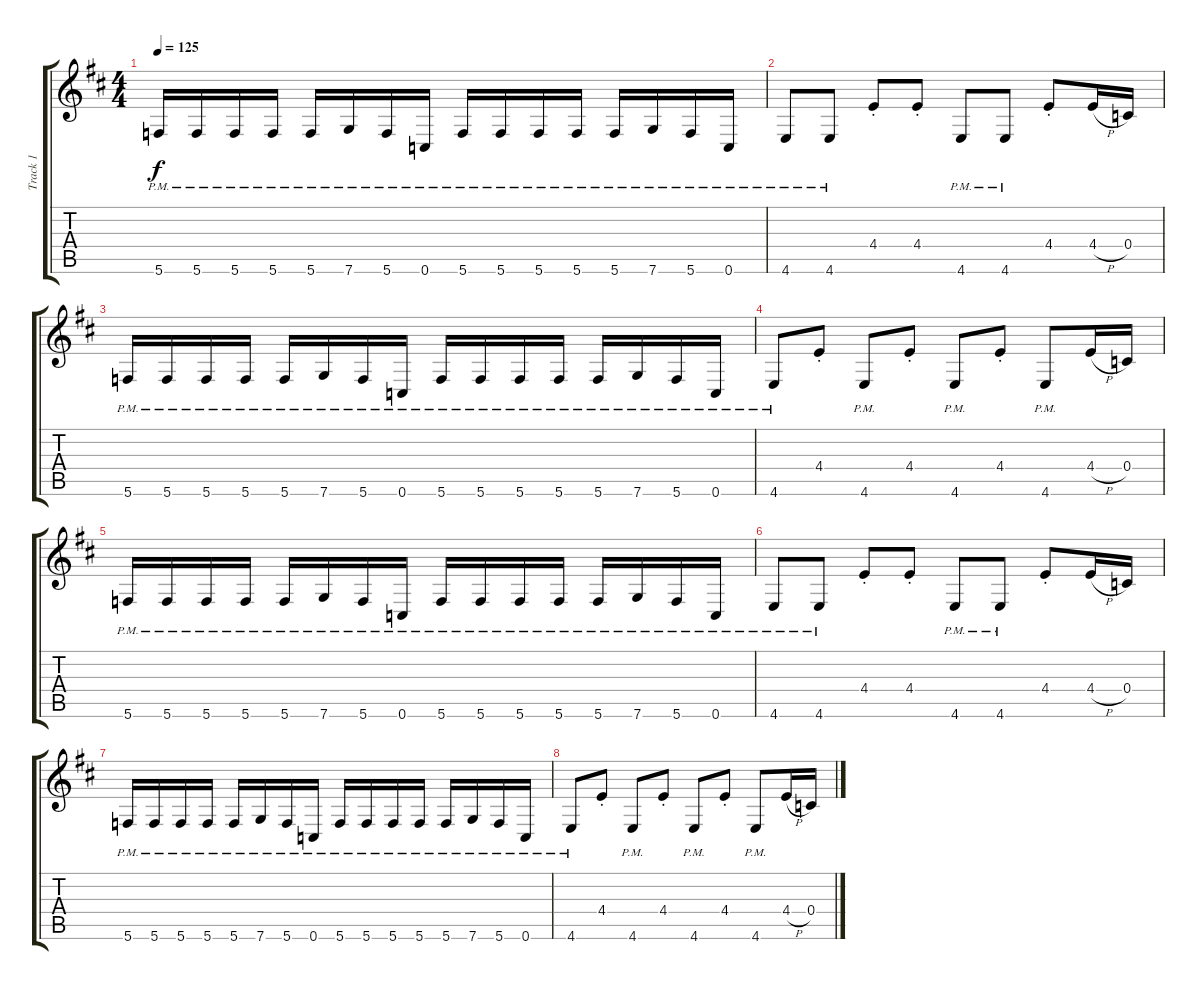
\track ("Track 1" "Track 1") {instrument overdrivenguitar}
\staff {score tabs}
\tuning (D4 A3 F3 C3 G2 C2) {hide}
\ts (4 4)
\tempo 125
\clef g2
\ks d
5.6{pm}.16{dy f} 5.6{pm}.16 5.6{pm}.16 5.6{pm}.16 5.6{pm}.16 7.6{pm}.16 5.6{pm}.16 0.6{pm}.16 5.6{pm}.16 5.6{pm}.16 5.6{pm}.16 5.6{pm}.16 5.6{pm}.16 7.6{pm}.16 5.6{pm}.16 0.6{pm}.16 |
4.6{pm}.8 4.6{pm}.8 4.4{st}.8 4.4{st}.8 4.6{pm}.8 4.6{pm}.8 4.4{st}.8 4.4{h}.16 0.4.16 |
5.6{pm}.16 5.6{pm}.16 5.6{pm}.16 5.6{pm}.16 5.6{pm}.16 7.6{pm}.16 5.6{pm}.16 0.6{pm}.16 5.6{pm}.16 5.6{pm}.16 5.6{pm}.16 5.6{pm}.16 5.6{pm}.16 7.6{pm}.16 5.6{pm}.16 0.6{pm}.16 |
4.6{pm}.8 4.4{st}.8 4.6{pm}.8 4.4{st}.8 4.6{pm}.8 4.4{st}.8 4.6{pm}.8 4.4{h}.16 0.4.16 |
5.6{pm}.16 5.6{pm}.16 5.6{pm}.16 5.6{pm}.16 5.6{pm}.16 7.6{pm}.16 5.6{pm}.16 0.6{pm}.16 5.6{pm}.16 5.6{pm}.16 5.6{pm}.16 5.6{pm}.16 5.6{pm}.16 7.6{pm}.16 5.6{pm}.16 0.6{pm}.16 |
4.6{pm}.8 4.6{pm}.8 4.4{st}.8 4.4{st}.8 4.6{pm}.8 4.6{pm}.8 4.4{st}.8 4.4{h}.16 0.4.16 |
5.6{pm}.16 5.6{pm}.16 5.6{pm}.16 5.6{pm}.16 5.6{pm}.16 7.6{pm}.16 5.6{pm}.16 0.6{pm}.16 5.6{pm}.16 5.6{pm}.16 5.6{pm}.16 5.6{pm}.16 5.6{pm}.16 7.6{pm}.16 5.6{pm}.16 0.6{pm}.16 |
4.6{pm}.8 4.4{st}.8 4.6{pm}.8 4.4{st}.8 4.6{pm}.8 4.4{st}.8 4.6{pm}.8 4.4{h}.16 0.4.16
